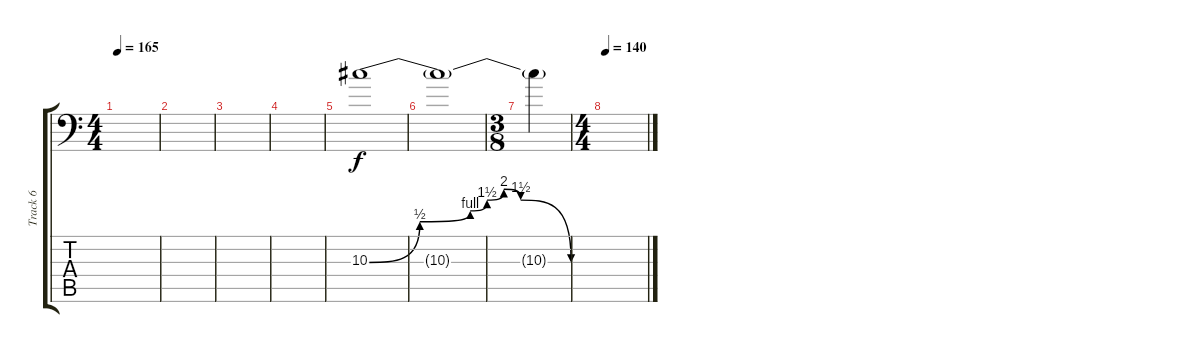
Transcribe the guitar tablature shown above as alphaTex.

\track ("Track 6" "Track 6") {instrument distortionguitar}
\staff {score tabs}
\tuning (C4 G3 Eb3 Bb2 F2 Bb1) {hide}
\ts (4 4)
\tempo 165
\clef f4
\ks c
|
|
|
|
10.3{be (custom 0 0 15 2 30 4 35 6 40 8 45 6 60 0)}.1 |
10.3{t}.1 |
\ts (3 8)
10.3{t}.4 |
\ts (4 4)
\tempo 140
